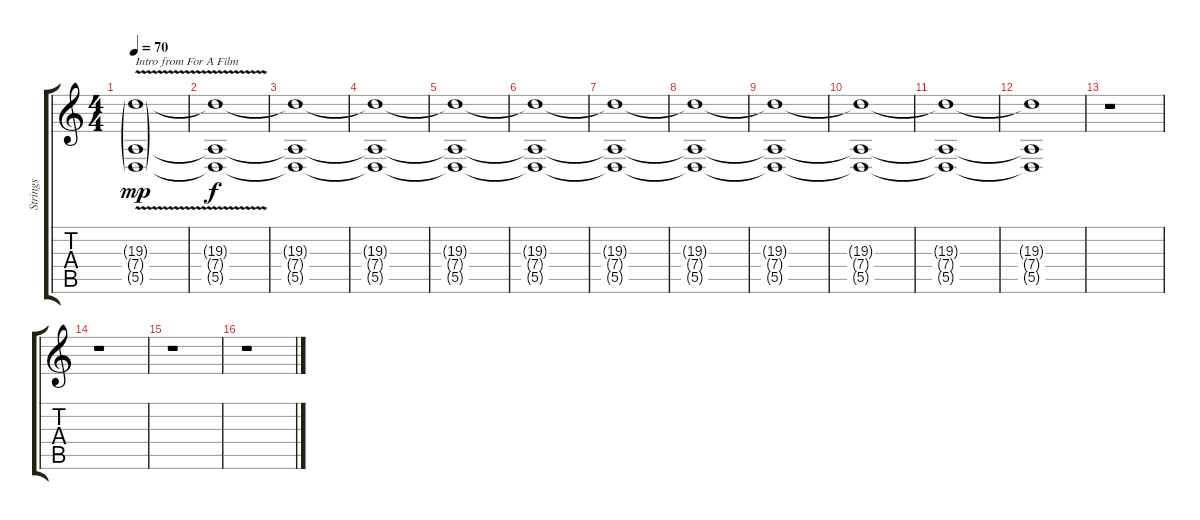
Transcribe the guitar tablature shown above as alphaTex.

\track ("Strings" "Strings") {instrument synthstrings1}
\staff {score tabs}
\tuning (E4 B3 G3 D3 A2 E2) {hide}
\ts (4 4)
\tempo 70
\clef g2
\ks c
(19.3{g} 7.4{g} 5.5{v g}).1{txt "Intro from For A Film" dy mp instrument synthstrings1} |
(19.3{t} 7.4{t} 5.5{t}).1{dy f} |
(19.3{t} 7.4{t} 5.5{t}).1 |
(19.3{t} 7.4{t} 5.5{t}).1 |
(19.3{t} 7.4{t} 5.5{t}).1 |
(19.3{t} 7.4{t} 5.5{t}).1 |
(19.3{t} 7.4{t} 5.5{t}).1 |
(19.3{t} 7.4{t} 5.5{t}).1 |
(19.3{t} 7.4{t} 5.5{t}).1{volume 10} |
(19.3{t} 7.4{t} 5.5{t}).1{volume 9} |
(19.3{t} 7.4{t} 5.5{t}).1 |
(19.3{t} 7.4{t} 5.5{t}).1{volume 7} |
r.1 |
r.1 |
r.1 |
r.1
